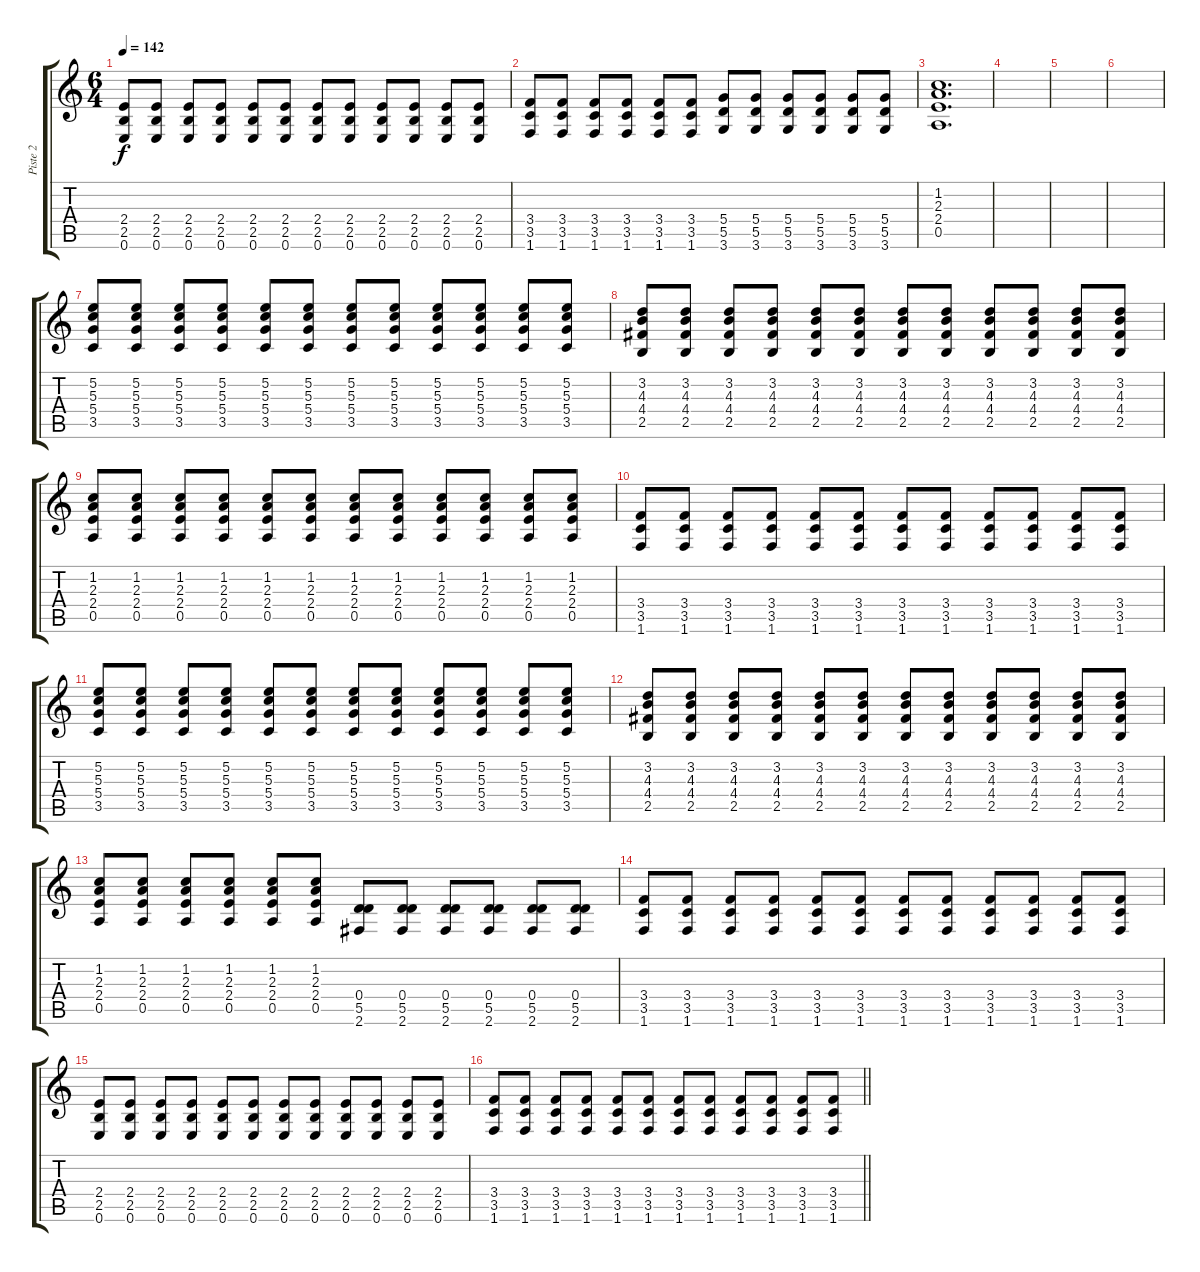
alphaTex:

\track ("Piste 2" "Piste 2") {instrument distortionguitar}
\staff {score tabs}
\tuning (E4 B3 G3 D3 A2 E2) {hide}
\ts (6 4)
\tempo 142
\clef g2
\ks c
(2.4 2.5 0.6).8{dy f} (2.4 2.5 0.6).8 (2.4 2.5 0.6).8 (2.4 2.5 0.6).8 (2.4 2.5 0.6).8 (2.4 2.5 0.6).8 (2.4 2.5 0.6).8 (2.4 2.5 0.6).8 (2.4 2.5 0.6).8 (2.4 2.5 0.6).8 (2.4 2.5 0.6).8 (2.4 2.5 0.6).8 |
(3.4 3.5 1.6).8 (3.4 3.5 1.6).8 (3.4 3.5 1.6).8 (3.4 3.5 1.6).8 (3.4 3.5 1.6).8 (3.4 3.5 1.6).8 (5.4 5.5 3.6).8 (5.4 5.5 3.6).8 (5.4 5.5 3.6).8 (5.4 5.5 3.6).8 (5.4 5.5 3.6).8 (5.4 5.5 3.6).8 |
(1.2 2.3 2.4 0.5).1{d volume 0} |
|
|
|
(5.2 5.3 5.4 3.5).8{volume 13} (5.2 5.3 5.4 3.5).8 (5.2 5.3 5.4 3.5).8 (5.2 5.3 5.4 3.5).8 (5.2 5.3 5.4 3.5).8 (5.2 5.3 5.4 3.5).8 (5.2 5.3 5.4 3.5).8 (5.2 5.3 5.4 3.5).8 (5.2 5.3 5.4 3.5).8 (5.2 5.3 5.4 3.5).8 (5.2 5.3 5.4 3.5).8 (5.2 5.3 5.4 3.5).8 |
(3.2 4.3 4.4 2.5).8 (3.2 4.3 4.4 2.5).8 (3.2 4.3 4.4 2.5).8 (3.2 4.3 4.4 2.5).8 (3.2 4.3 4.4 2.5).8 (3.2 4.3 4.4 2.5).8 (3.2 4.3 4.4 2.5).8 (3.2 4.3 4.4 2.5).8 (3.2 4.3 4.4 2.5).8 (3.2 4.3 4.4 2.5).8 (3.2 4.3 4.4 2.5).8 (3.2 4.3 4.4 2.5).8 |
(1.2 2.3 2.4 0.5).8 (1.2 2.3 2.4 0.5).8 (1.2 2.3 2.4 0.5).8 (1.2 2.3 2.4 0.5).8 (1.2 2.3 2.4 0.5).8 (1.2 2.3 2.4 0.5).8 (1.2 2.3 2.4 0.5).8 (1.2 2.3 2.4 0.5).8 (1.2 2.3 2.4 0.5).8 (1.2 2.3 2.4 0.5).8 (1.2 2.3 2.4 0.5).8 (1.2 2.3 2.4 0.5).8 |
(3.4 3.5 1.6).8 (3.4 3.5 1.6).8 (3.4 3.5 1.6).8 (3.4 3.5 1.6).8 (3.4 3.5 1.6).8 (3.4 3.5 1.6).8 (3.4 3.5 1.6).8 (3.4 3.5 1.6).8 (3.4 3.5 1.6).8 (3.4 3.5 1.6).8 (3.4 3.5 1.6).8 (3.4 3.5 1.6).8 |
(5.2 5.3 5.4 3.5).8 (5.2 5.3 5.4 3.5).8 (5.2 5.3 5.4 3.5).8 (5.2 5.3 5.4 3.5).8 (5.2 5.3 5.4 3.5).8 (5.2 5.3 5.4 3.5).8 (5.2 5.3 5.4 3.5).8 (5.2 5.3 5.4 3.5).8 (5.2 5.3 5.4 3.5).8 (5.2 5.3 5.4 3.5).8 (5.2 5.3 5.4 3.5).8 (5.2 5.3 5.4 3.5).8 |
(3.2 4.3 4.4 2.5).8 (3.2 4.3 4.4 2.5).8 (3.2 4.3 4.4 2.5).8 (3.2 4.3 4.4 2.5).8 (3.2 4.3 4.4 2.5).8 (3.2 4.3 4.4 2.5).8 (3.2 4.3 4.4 2.5).8 (3.2 4.3 4.4 2.5).8 (3.2 4.3 4.4 2.5).8 (3.2 4.3 4.4 2.5).8 (3.2 4.3 4.4 2.5).8 (3.2 4.3 4.4 2.5).8 |
(1.2 2.3 2.4 0.5).8 (1.2 2.3 2.4 0.5).8 (1.2 2.3 2.4 0.5).8 (1.2 2.3 2.4 0.5).8 (1.2 2.3 2.4 0.5).8 (1.2 2.3 2.4 0.5).8 (0.4 5.5 2.6).8 (0.4 5.5 2.6).8 (0.4 5.5 2.6).8 (0.4 5.5 2.6).8 (0.4 5.5 2.6).8 (0.4 5.5 2.6).8 |
(3.4 3.5 1.6).8 (3.4 3.5 1.6).8 (3.4 3.5 1.6).8 (3.4 3.5 1.6).8 (3.4 3.5 1.6).8 (3.4 3.5 1.6).8 (3.4 3.5 1.6).8 (3.4 3.5 1.6).8 (3.4 3.5 1.6).8 (3.4 3.5 1.6).8 (3.4 3.5 1.6).8 (3.4 3.5 1.6).8 |
(2.4 2.5 0.6).8 (2.4 2.5 0.6).8 (2.4 2.5 0.6).8 (2.4 2.5 0.6).8 (2.4 2.5 0.6).8 (2.4 2.5 0.6).8 (2.4 2.5 0.6).8 (2.4 2.5 0.6).8 (2.4 2.5 0.6).8 (2.4 2.5 0.6).8 (2.4 2.5 0.6).8 (2.4 2.5 0.6).8 |
\barLineRight lightlight
(3.4 3.5 1.6).8 (3.4 3.5 1.6).8 (3.4 3.5 1.6).8 (3.4 3.5 1.6).8 (3.4 3.5 1.6).8 (3.4 3.5 1.6).8 (3.4 3.5 1.6).8 (3.4 3.5 1.6).8 (3.4 3.5 1.6).8 (3.4 3.5 1.6).8 (3.4 3.5 1.6).8 (3.4 3.5 1.6).8
